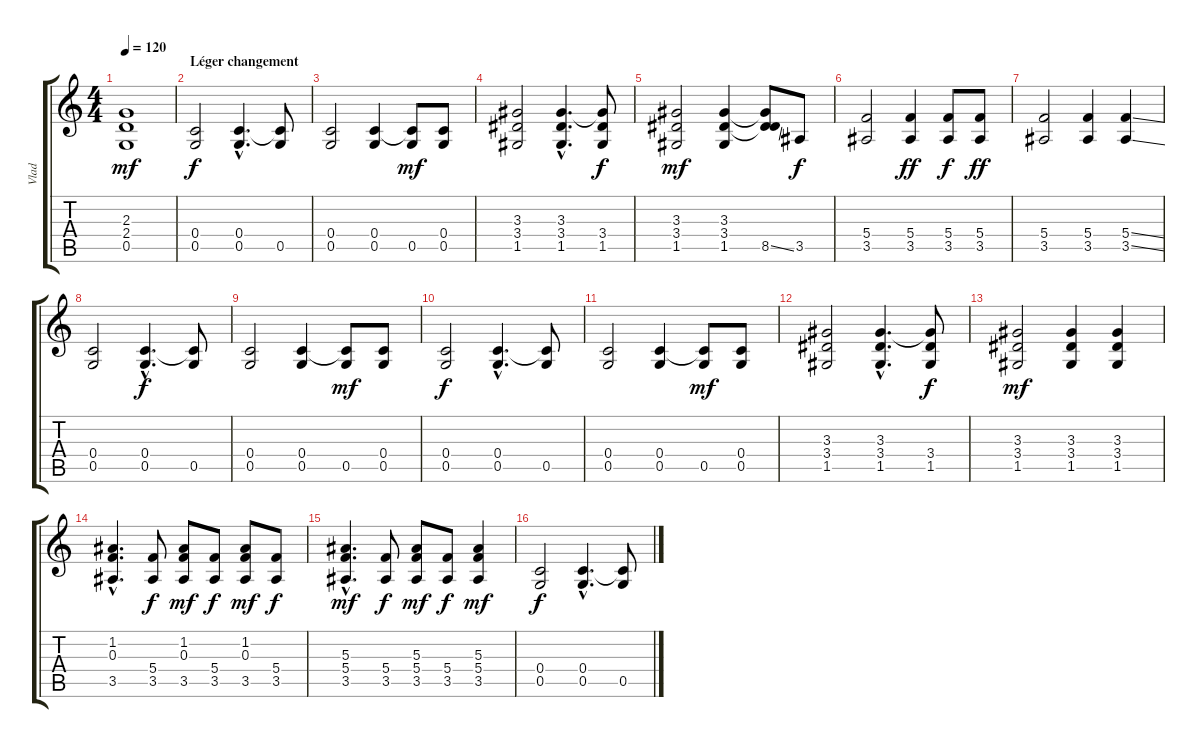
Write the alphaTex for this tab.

\track ("Vlad" "Vlad") {instrument distortionguitar}
\staff {score tabs}
\tuning (D4 A3 F3 C3 G2 D2) {hide}
\ts (4 4)
\tempo 120
\clef g2
\ks c
(2.3 2.4 0.5).1{dy mf} |
\section ("" "Léger changement")
(0.4 0.5).2{dy f} (0.4{hac} 0.5{hac}).4{d} (0.4{t} 0.5).8 |
(0.4 0.5).2 (0.4 0.5).4 (0.4{t} 0.5).8{dy mf} (0.4 0.5).8 |
(3.3 3.4 1.5).2 (3.3{hac} 3.4{hac} 1.5{hac}).4{d} (3.3{t} 3.4 1.5).8{dy f} |
(3.3 3.4 1.5).2{dy mf} (3.3 3.4 1.5).4 (3.3{t} 3.4{t} 8.5{ss}).8 3.5.8{dy f} |
(5.4 3.5).2 (5.4 3.5).4{dy ff} (5.4 3.5).8{dy f} (5.4 3.5).8{dy ff} |
(5.4 3.5).2 (5.4 3.5).4 (5.4{ss} 3.5{ss}).4 |
(0.4 0.5).2 (0.4{hac} 0.5{hac}).4{d dy f} (0.4{t} 0.5).8 |
(0.4 0.5).2 (0.4 0.5).4 (0.4{t} 0.5).8{dy mf} (0.4 0.5).8 |
(0.4 0.5).2{dy f} (0.4{hac} 0.5{hac}).4{d} (0.4{t} 0.5).8 |
(0.4 0.5).2 (0.4 0.5).4 (0.4{t} 0.5).8{dy mf} (0.4 0.5).8 |
(3.3 3.4 1.5).2 (3.3{hac} 3.4{hac} 1.5{hac}).4{d} (3.3{t} 3.4 1.5).8{dy f} |
(3.3 3.4 1.5).2{dy mf} (3.3 3.4 1.5).4 (3.3 3.4 1.5).4 |
(1.2{hac} 0.3{hac} 3.5{hac}).4{d} (5.4 3.5).8{dy f} (1.2 0.3 3.5).8{dy mf} (5.4 3.5).8{dy f} (1.2 0.3 3.5).8{dy mf} (5.4 3.5).8{dy f} |
(5.3{hac} 5.4{hac} 3.5{hac}).4{d dy mf} (5.4 3.5).8{dy f} (5.3 5.4 3.5).8{dy mf} (5.4 3.5).8{dy f} (5.3 5.4 3.5).4{dy mf} |
(0.4 0.5).2{dy f} (0.4{hac} 0.5{hac}).4{d} (0.4{t} 0.5).8
